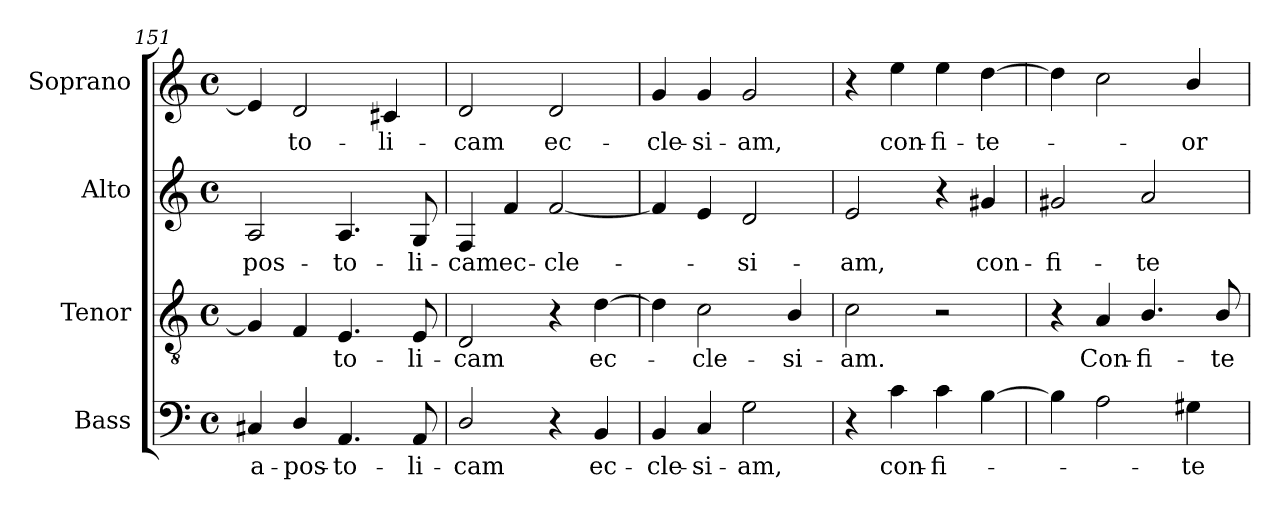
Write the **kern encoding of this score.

**kern	**text	**kern	**text	**kern	**text	**kern	**text
*part4	*part4	*part3	*part3	*part2	*part2	*part1	*part1
*staff4	*staff4	*staff3	*staff3	*staff2	*staff2	*staff1	*staff1
*I"Bass	*	*I"Tenor	*	*I"Alto	*	*I"Soprano	*
*I'B.	*	*I'T.	*	*I'A.	*	*I'S.	*
*clefF4	*	*clefGv2	*	*clefG2	*	*clefG2	*
*	*	*ITrd7c12	*	*	*	*	*
*k[]	*	*k[]	*	*k[]	*	*k[]	*
*C:	*	*C:	*	*C:	*	*C:	*
*M4/4	*	*M4/4	*	*M4/4	*	*M4/4	*
*met(c)	*	*met(c)	*	*met(c)	*	*met(c)	*
=151	=151	=151	=151	=151	=151	=151	=151
!	!LO:LY:b:color=#000000	!	!	!	!	!	!
!	!	!	!	!	!LO:LY:b:color=#000000	!	!
4C#Xi/	a-	4GGi/]	.	2Ai/	-pos-	4ei/]	.
!	!LO:LY:b:color=#000000	!	!	!	!	!	!
!	!	!	!	!	!	!	!LO:LY:b:color=#000000
4Di/	-pos-	4FFi/	.	.	.	2di/	-to-
!	!LO:LY:b:color=#000000	!	!	!	!	!	!
!	!	!	!LO:LY:b:color=#000000	!	!	!	!
!	!	!	!	!	!LO:LY:b:color=#000000	!	!
4.AAi/	-to-	4.EEi/	-to-	4.Ai/	-to-	.	.
!	!	!	!	!	!	!	!LO:LY:b:color=#000000
.	.	.	.	.	.	4c#Xi/	-li-
!	!LO:LY:b:color=#000000	!	!	!	!	!	!
!	!	!	!LO:LY:b:color=#000000	!	!	!	!
!	!	!	!	!	!LO:LY:b:color=#000000	!	!
8AAi/	-li-	8EEi/	-li-	8Gi/	-li-	.	.
!!LO:LB:g=z
=152	=152	=152	=152	=152	=152	=152	=152
!	!LO:LY:b:color=#000000	!	!	!	!	!	!
!	!	!	!LO:LY:b:color=#000000	!	!	!	!
!	!	!	!	!	!LO:LY:b:color=#000000	!	!
!	!	!	!	!	!	!	!LO:LY:b:color=#000000
2Di/	-cam	2DDi/	-cam	4Fi/	-cam	2di/	-cam
!	!	!	!	!	!LO:LY:b:color=#000000	!	!
.	.	.	.	4fi/	ec-	.	.
!	!	!	!	!	!LO:LY:b:color=#000000	!	!
!	!	!	!	!	!	!	!LO:LY:b:color=#000000
4r	.	4r	.	[2fi/	-cle-	2di/	ec-
!	!LO:LY:b:color=#000000	!	!	!	!	!	!
!	!	!	!LO:LY:b:color=#000000	!	!	!	!
4BBi/	ec-	[4Di\	ec-	.	.	.	.
=153	=153	=153	=153	=153	=153	=153	=153
!	!LO:LY:b:color=#000000	!	!	!	!	!	!
!	!	!	!	!	!	!	!LO:LY:b:color=#000000
4BBi/	-cle-	4Di\]	.	4fi/]	.	4gi/	-cle-
!	!LO:LY:b:color=#000000	!	!	!	!	!	!
!	!	!	!LO:LY:b:color=#000000	!	!	!	!
!	!	!	!	!	!	!	!LO:LY:b:color=#000000
4Ci/	-si-	2Ci\	-cle-	4ei/	.	4gi/	-si-
!	!LO:LY:b:color=#000000	!	!	!	!	!	!
!	!	!	!	!	!LO:LY:b:color=#000000	!	!
!	!	!	!	!	!	!	!LO:LY:b:color=#000000
2Gi\	-am,	.	.	2di/	-si-	2gi/	-am,
!	!	!	!LO:LY:b:color=#000000	!	!	!	!
.	.	4BBi/	-si-	.	.	.	.
=154	=154	=154	=154	=154	=154	=154	=154
!	!	!	!LO:LY:b:color=#000000	!	!	!	!
!	!	!	!	!	!LO:LY:b:color=#000000	!	!
4r	.	2Ci\	-am.	2ei/	-am,	4r	.
!	!LO:LY:b:color=#000000	!	!	!	!	!	!
!	!	!	!	!	!	!	!LO:LY:b:color=#000000
4ci\	con-	.	.	.	.	4eei\	con-
!	!LO:LY:b:color=#000000	!	!	!	!	!	!
!	!	!	!	!	!	!	!LO:LY:b:color=#000000
4ci\	-fi-	2r	.	4r	.	4eei\	-fi-
!	!	!	!	!	!LO:LY:b:color=#000000	!	!
!	!	!	!	!	!	!	!LO:LY:b:color=#000000
[4Bi\	.	.	.	4g#Xi/	con-	[4ddi\	-te-
=155	=155	=155	=155	=155	=155	=155	=155
!	!	!	!	!	!LO:LY:b:color=#000000	!	!
4Bi\]	.	4r	.	2g#Xi/	-fi-	4ddi\]	.
!	!	!	!LO:LY:b:color=#000000	!	!	!	!
2Ai\	.	4AAi/	Con-	.	.	2cci\	.
!	!	!	!LO:LY:b:color=#000000	!	!	!	!
!	!	!	!	!	!LO:LY:b:color=#000000	!	!
.	.	4.BBi/	-fi-	2ai/	-te-	.	.
!	!LO:LY:b:color=#000000	!	!	!	!	!	!
!	!	!	!	!	!	!	!LO:LY:b:color=#000000
4G#Xi\	-te-	.	.	.	.	4bi/	-or
!	!	!	!LO:LY:b:color=#000000	!	!	!	!
.	.	8BBi/	-te-	.	.	.	.
=	=	=	=	=	=	=	=
*-	*-	*-	*-	*-	*-	*-	*-
